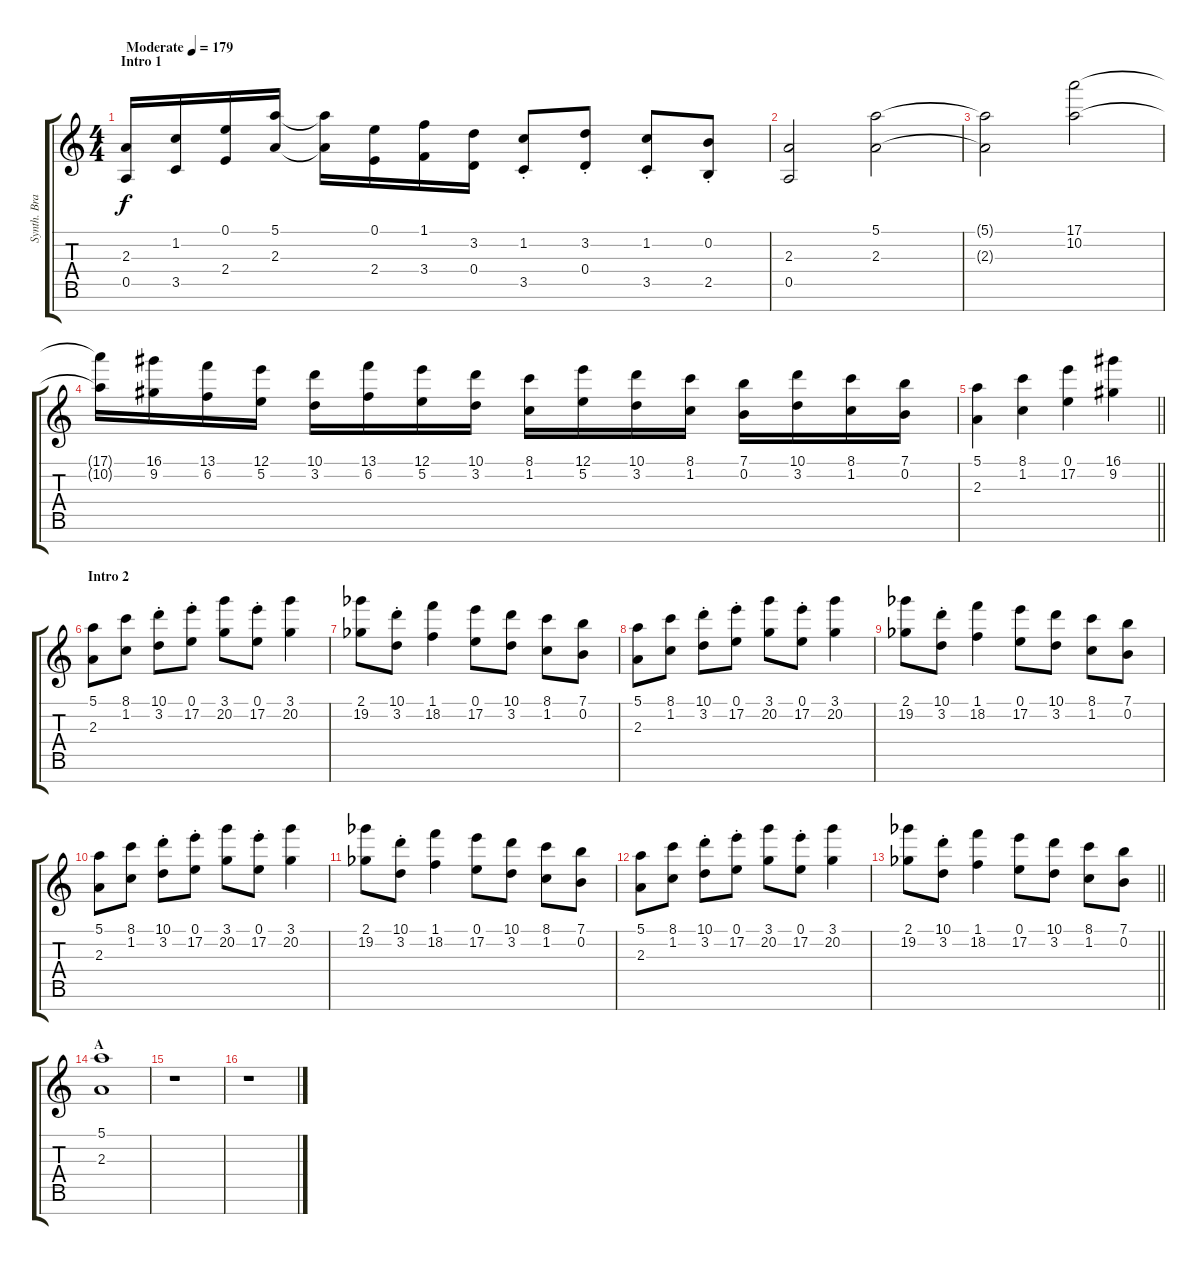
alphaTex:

\track ("Synth. Brass" "Synth. Bra") {instrument brasssection}
\staff {score tabs}
\tuning (E5 B4 G4 D4 A3 E3 B2) {hide}
\ts (4 4)
\section ("" "Intro 1")
\tempo (179 "Moderate")
\clef g2
\ks c
(2.3 0.5).16{dy f instrument brasssection} (1.2 3.5).16 (0.1 2.4).16 (5.1 2.3).16 (5.1{t} 2.3{t}).16 (0.1 2.4).16 (1.1 3.4).16 (3.2 0.4).16 (1.2{st} 3.5{st}).8 (3.2{st} 0.4{st}).8 (1.2{st} 3.5{st}).8 (0.2{st} 2.5{st}).8 |
(2.3 0.5).2 (5.1 2.3).2 |
(5.1{t} 2.3{t}).2 (17.1 10.2).2 |
(17.1{t} 10.2{t}).16 (16.1 9.2).16 (13.1 6.2).16 (12.1 5.2).16 (10.1 3.2).16 (13.1 6.2).16 (12.1 5.2).16 (10.1 3.2).16 (8.1 1.2).16 (12.1 5.2).16 (10.1 3.2).16 (8.1 1.2).16 (7.1 0.2).16 (10.1 3.2).16 (8.1 1.2).16 (7.1 0.2).16 |
\barLineRight lightlight
(5.1 2.3).4 (8.1 1.2).4 (0.1 17.2).4 (16.1 9.2).4 |
\section ("" "Intro 2")
(5.1 2.3).8 (8.1 1.2).8 (10.1{st} 3.2{st}).8 (0.1{st} 17.2{st}).8 (3.1 20.2).8 (0.1{st} 17.2{st}).8 (3.1 20.2).4 |
(2.1{acc b} 19.2{acc b}).8 (10.1{st} 3.2{st}).8 (1.1 18.2).4 (0.1 17.2).8 (10.1 3.2).8 (8.1 1.2).8 (7.1 0.2).8 |
(5.1 2.3).8 (8.1 1.2).8 (10.1{st} 3.2{st}).8 (0.1{st} 17.2{st}).8 (3.1 20.2).8 (0.1{st} 17.2{st}).8 (3.1 20.2).4 |
(2.1{acc b} 19.2{acc b}).8 (10.1{st} 3.2{st}).8 (1.1 18.2).4 (0.1 17.2).8 (10.1 3.2).8 (8.1 1.2).8 (7.1 0.2).8 |
(5.1 2.3).8 (8.1 1.2).8 (10.1{st} 3.2{st}).8 (0.1{st} 17.2{st}).8 (3.1 20.2).8 (0.1{st} 17.2{st}).8 (3.1 20.2).4 |
(2.1{acc b} 19.2{acc b}).8 (10.1{st} 3.2{st}).8 (1.1 18.2).4 (0.1 17.2).8 (10.1 3.2).8 (8.1 1.2).8 (7.1 0.2).8 |
(5.1 2.3).8 (8.1 1.2).8 (10.1{st} 3.2{st}).8 (0.1{st} 17.2{st}).8 (3.1 20.2).8 (0.1{st} 17.2{st}).8 (3.1 20.2).4 |
\barLineRight lightlight
(2.1{acc b} 19.2{acc b}).8 (10.1{st} 3.2{st}).8 (1.1 18.2).4 (0.1 17.2).8 (10.1 3.2).8 (8.1 1.2).8 (7.1 0.2).8 |
\section ("" "A")
(5.1 2.3).1 |
r.1 |
r.1
